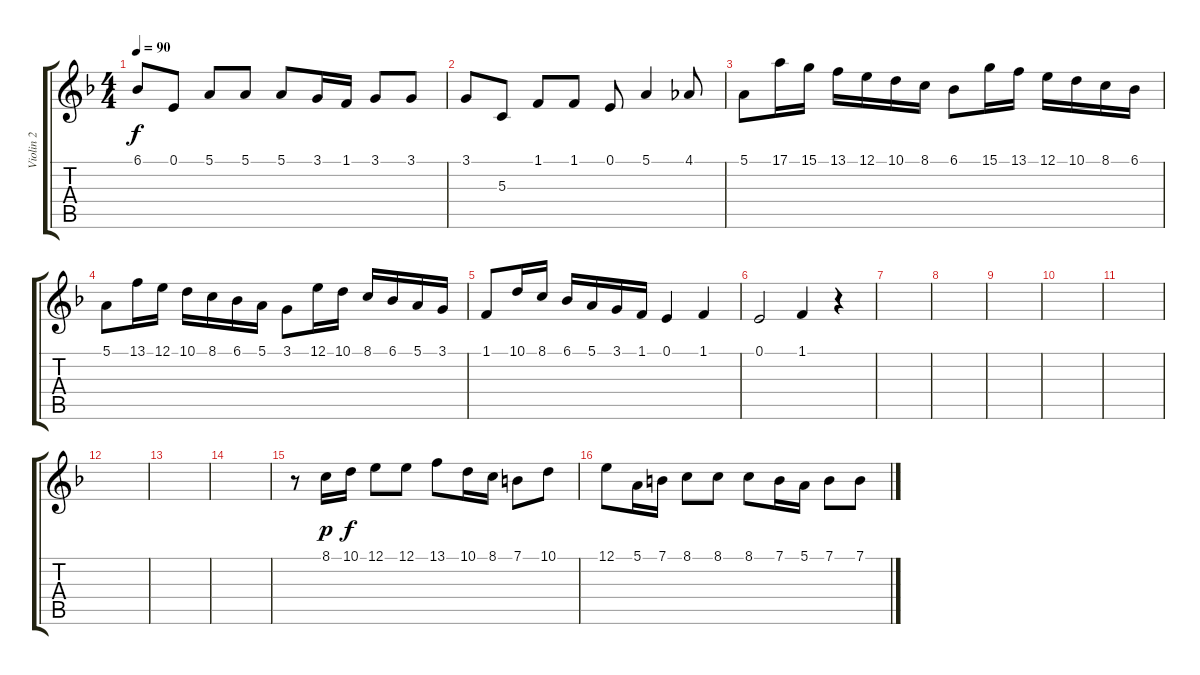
\track ("Violin 2" "Violin 2") {instrument violin}
\staff {score tabs}
\tuning (E4 B3 G3 D3 A2 E2) {hide}
\ts (4 4)
\tempo 90
\clef g2
\ks f
6.1.8{dy f} 0.1.8 5.1.8 5.1.8 5.1.8 3.1.16 1.1.16 3.1.8 3.1.8 |
3.1.8 5.3.8 1.1.8 1.1.8 0.1.8 5.1.4 4.1.8 |
5.1.8 17.1.16 15.1.16 13.1.16 12.1.16 10.1.16 8.1.16 6.1.8 15.1.16 13.1.16 12.1.16 10.1.16 8.1.16 6.1.16 |
5.1.8 13.1.16 12.1.16 10.1.16 8.1.16 6.1.16 5.1.16 3.1.8 12.1.16 10.1.16 8.1.16 6.1.16 5.1.16 3.1.16 |
1.1.8 10.1.16 8.1.16 6.1.16 5.1.16 3.1.16 1.1.16 0.1.4 1.1.4 |
0.1.2 1.1.4 r.4 |
|
|
|
|
|
|
|
|
r.8 8.1.16{dy p} 10.1.16{dy f} 12.1.8 12.1.8 13.1.8 10.1.16 8.1.16 7.1.8 10.1.8 |
12.1.8 5.1.16 7.1.16 8.1.8 8.1.8 8.1.8 7.1.16 5.1.16 7.1.8 7.1.8
